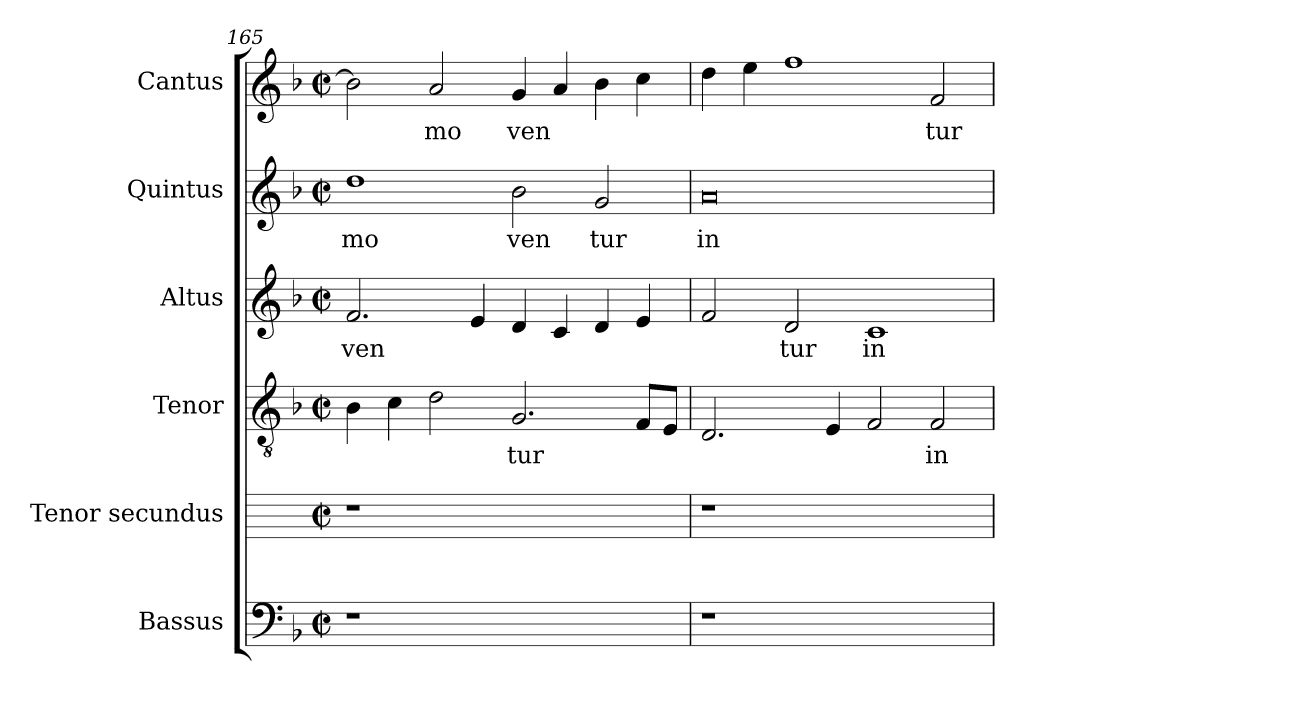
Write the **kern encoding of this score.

**kern	**kern	**kern	**text	**kern	**text	**kern	**text	**kern	**text
*part6	*part5	*part4	*part4	*part3	*part3	*part2	*part2	*part1	*part1
*staff6	*staff5	*staff4	*staff4	*staff3	*staff3	*staff2	*staff2	*staff1	*staff1
*I"Bassus	*I"Tenor  secundus	*I"Tenor	*	*I"Altus	*	*I"Quintus	*	*I"Cantus	*
*I'B	*	*I'T	*	*I'A	*	*I'Q	*	*I'C	*
!!LO:PB:g=z
*clefF4	*	*clefGv2	*	*clefG2	*	*clefG2	*	*clefG2	*
*k[b-]	*k[]	*k[b-]	*	*k[b-]	*	*k[b-]	*	*k[b-]	*
*F:	*C:	*F:	*	*F:	*	*F:	*	*F:	*
*M2/2	*M2/2	*M2/2	*	*M2/2	*	*M2/2	*	*M2/2	*
*met(c|)	*met(c|)	*met(c|)	*	*met(c|)	*	*met(c|)	*	*met(c|)	*
=165	=165	=165	=165	=165	=165	=165	=165	=165	=165
!	!	!	!LO:LY:b:cj	!	!LO:LY:b:cj	!	!LO:LY:b:cj	!	!LO:LY:b:cj
1r	1r	4B-\	.	2.f/	-ven-	1dd	mo	2b-\]	.
!	!	!	!LO:LY:b:cj	!	!	!	!	!	!
.	.	4c\	.	.	.	.	.	.	.
!	!	!	!LO:LY:b:cj	!	!	!	!	!	!LO:LY:b:cj
.	.	2d\	.	.	.	.	.	2a/	mo
!	!	!	!	!	!LO:LY:b:cj	!	!	!	!
.	.	.	.	4e/	--	.	.	.	.
!	!	!	!LO:LY:b:cj	!	!LO:LY:b:cj	!	!LO:LY:b:cj	!	!LO:LY:b:cj
1ryy	1ryy	2.G/	tur	4d/	--	2b-\	ven	4g/	ven
!	!	!	!	!	!LO:LY:b:cj	!	!	!	!LO:LY:b:cj
.	.	.	.	4c/	--	.	.	4a/	.
!	!	!	!	!	!LO:LY:b:cj	!	!LO:LY:b:cj	!	!LO:LY:b:cj
.	.	.	.	4d/	--	2g/	tur	4b-\	.
!	!	!	!LO:LY:b:cj	!	!LO:LY:b:cj	!	!	!	!LO:LY:b:cj
.	.	8F/L	.	4e/	--	.	.	4cc\	.
!	!	!	!LO:LY:b:cj	!	!	!	!	!	!
.	.	8E/J	.	.	.	.	.	.	.
=166	=166	=166	=166	=166	=166	=166	=166	=166	=166
!	!	!	!LO:LY:b:cj	!	!LO:LY:b:cj	!	!LO:LY:b:cj	!	!LO:LY:b:cj
1r	1r	2.D/	.	2f/	--	0a	in	4dd\	.
!	!	!	!	!	!	!	!	!	!LO:LY:b:cj
.	.	.	.	.	.	.	.	4ee\	.
!	!	!	!	!	!LO:LY:b:cj	!	!	!	!LO:LY:b:cj
.	.	.	.	2d/	-tur	.	.	1ff	.
!	!	!	!LO:LY:b:cj	!	!	!	!	!	!
.	.	4E/	.	.	.	.	.	.	.
!	!	!	!LO:LY:b:cj	!	!LO:LY:b:cj	!	!	!	!
1ryy	1ryy	2F/	.	1c	in	.	.	.	.
!	!	!	!LO:LY:b:cj	!	!	!	!	!	!LO:LY:b:cj
.	.	2F/	in	.	.	.	.	2f/	tur
=	=	=	=	=	=	=	=	=	=
*-	*-	*-	*-	*-	*-	*-	*-	*-	*-
